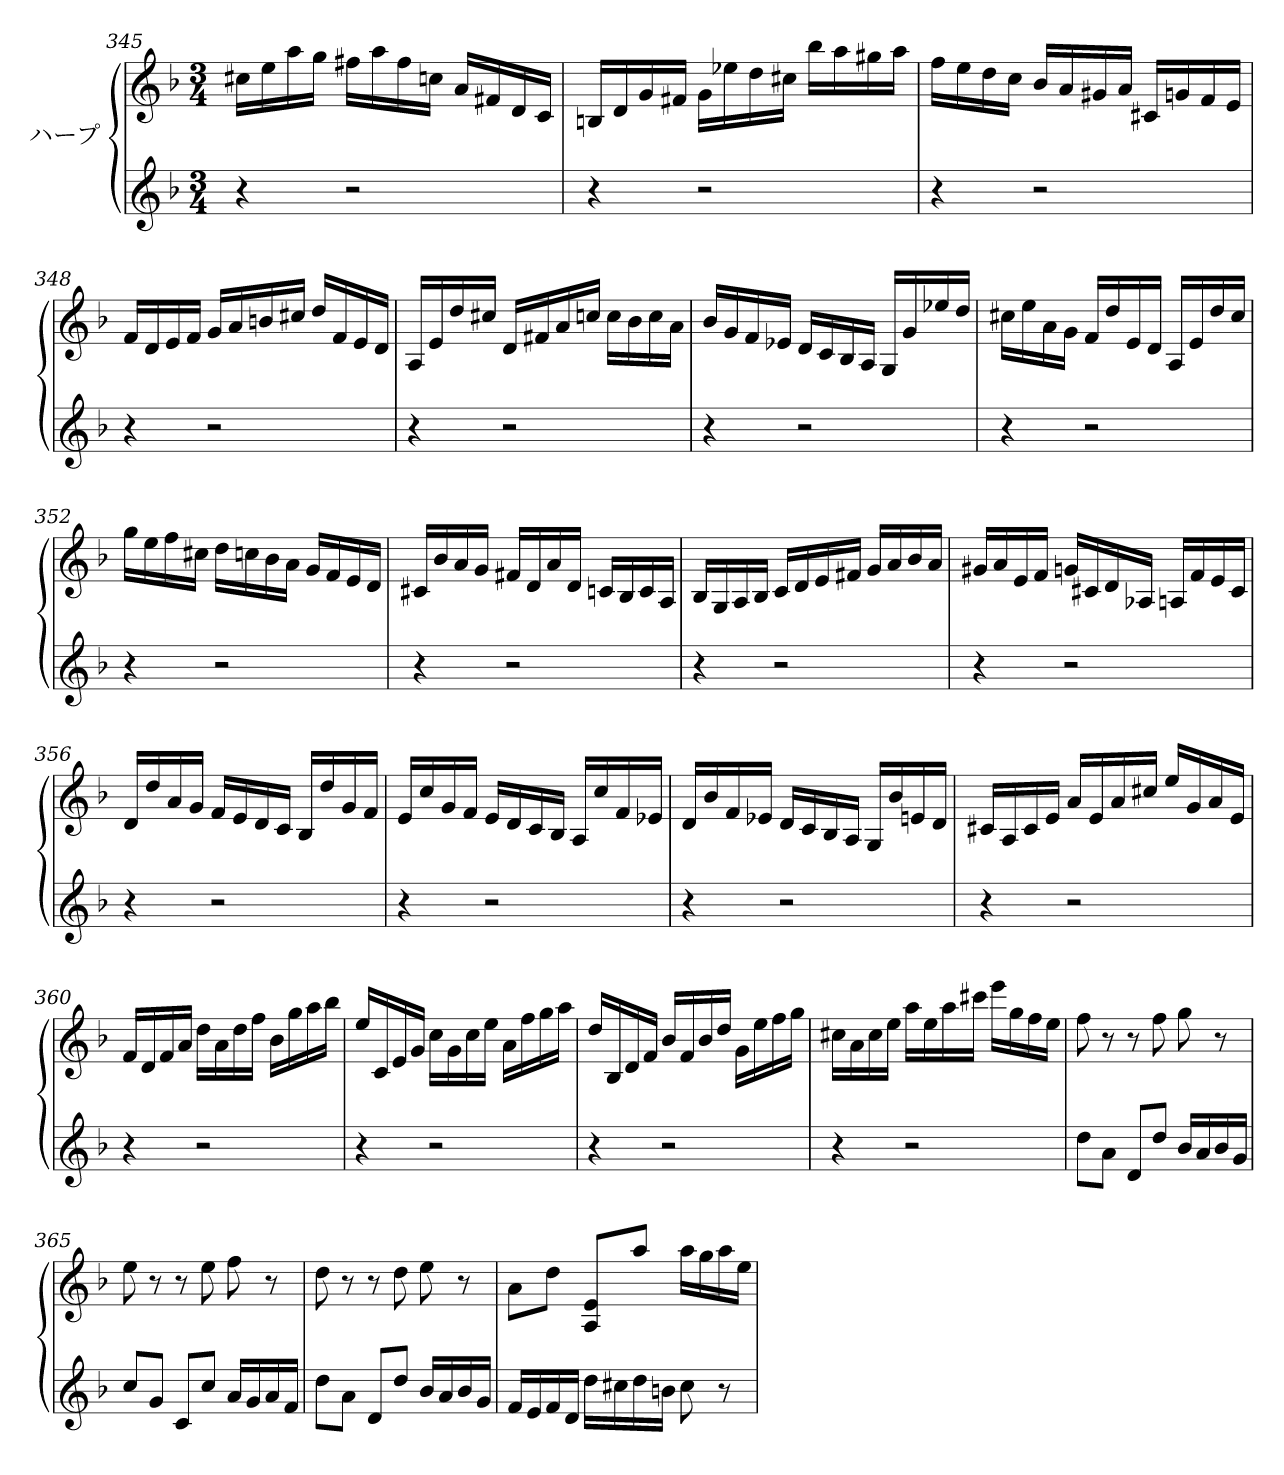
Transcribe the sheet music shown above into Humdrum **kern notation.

**kern	**kern
*part1	*part1
*staff2	*staff1
*I"ハープ	*
*clefG2	*clefG2
*k[b-]	*k[b-]
*M3/4	*M3/4
=345	=345
4r	16cc#X\LL
.	16ee\
.	16aa\
.	16gg\JJ
2r	16ff#X\LL
.	16aa\
.	16ff#\
.	16ccn\JJ
.	16a/LL
.	16f#X/
.	16d/
.	16c/JJ
!!LO:LB:g=z
=346	=346
4r	16Bn/LL
.	16d/
.	16g/
.	16f#X/JJ
2r	16g\LL
.	16ee-X\
.	16dd\
.	16cc#X\JJ
.	16bb-\LL
.	16aa\
.	16gg#X\
.	16aa\JJ
=347	=347
4r	16ff\LL
.	16ee\
.	16dd\
.	16cc\JJ
2r	16b-/LL
.	16a/
.	16g#X/
.	16a/JJ
.	16c#X/LL
.	16gn/
.	16f/
.	16e/JJ
=348	=348
4r	16f/LL
.	16d/
.	16e/
.	16f/JJ
2r	16g/LL
.	16a/
.	16bn/
.	16cc#X/JJ
.	16dd/LL
.	16f/
.	16e/
.	16d/JJ
!!LO:LB:g=z
=349	=349
4r	16A/LL
.	16e/
.	16dd/
.	16cc#X/JJ
2r	16d/LL
.	16f#X/
.	16a/
.	16ccn/JJ
.	16cc\LL
.	16b-\
.	16cc\
.	16a\JJ
=350	=350
4r	16b-/LL
.	16g/
.	16f/
.	16e-X/JJ
2r	16d/LL
.	16c/
.	16B-/
.	16A/JJ
.	16G/LL
.	16g/
.	16ee-X/
.	16dd/JJ
=351	=351
4r	16cc#X\LL
.	16ee\
.	16a\
.	16g\JJ
2r	16f/LL
.	16dd/
.	16e/
.	16d/JJ
.	16A/LL
.	16e/
.	16dd/
.	16cc#/JJ
!!LO:LB:g=z
=352	=352
4r	16gg\LL
.	16ee\
.	16ff\
.	16cc#X\JJ
2r	16dd\LL
.	16ccn\
.	16b-\
.	16a\JJ
.	16g/LL
.	16f/
.	16e/
.	16d/JJ
=353	=353
4r	16c#X/LL
.	16b-/
.	16a/
.	16g/JJ
2r	16f#X/LL
.	16d/
.	16a/
.	16d/JJ
.	16cn/LL
.	16B-/
.	16c/
.	16A/JJ
=354	=354
4r	16B-/LL
.	16G/
.	16A/
.	16B-/JJ
2r	16c/LL
.	16d/
.	16e/
.	16f#X/JJ
.	16g/LL
.	16a/
.	16b-/
.	16a/JJ
!!LO:LB:g=z
=355	=355
4r	16g#X/LL
.	16a/
.	16e/
.	16f/JJ
2r	16gn/LL
.	16c#X/
.	16d/
.	16A-X/JJ
.	16An/LL
.	16f/
.	16e/
.	16c#/JJ
=356	=356
4r	16d/LL
.	16dd/
.	16a/
.	16g/JJ
2r	16f/LL
.	16e/
.	16d/
.	16c/JJ
.	16B-/LL
.	16dd/
.	16g/
.	16f/JJ
=357	=357
4r	16e/LL
.	16cc/
.	16g/
.	16f/JJ
2r	16e/LL
.	16d/
.	16c/
.	16B-/JJ
.	16A/LL
.	16cc/
.	16f/
.	16e-X/JJ
!!LO:PB:g=z
=358	=358
4r	16d/LL
.	16b-/
.	16f/
.	16e-X/JJ
2r	16d/LL
.	16c/
.	16B-/
.	16A/JJ
.	16G/LL
.	16b-/
.	16en/
.	16d/JJ
=359	=359
4r	16c#X/LL
.	16A/
.	16c#/
.	16e/JJ
2r	16a/LL
.	16e/
.	16a/
.	16cc#X/JJ
.	16ee/LL
.	16g/
.	16a/
.	16e/JJ
=360	=360
4r	16f/LL
.	16d/
.	16f/
.	16a/JJ
2r	16dd\LL
.	16a\
.	16dd\
.	16ff\JJ
.	16b-\LL
.	16gg\
.	16aa\
.	16bb-\JJ
!!LO:LB:g=z
=361	=361
4r	16ee/LL
.	16c/
.	16e/
.	16g/JJ
2r	16cc\LL
.	16g\
.	16cc\
.	16ee\JJ
.	16a\LL
.	16ff\
.	16gg\
.	16aa\JJ
=362	=362
4r	16dd/LL
.	16B-/
.	16d/
.	16f/JJ
2r	16b-/LL
.	16f/
.	16b-/
.	16dd/JJ
.	16g\LL
.	16ee\
.	16ff\
.	16gg\JJ
=363	=363
4r	16cc#X\LL
.	16a\
.	16cc#\
.	16ee\JJ
2r	16aa\LL
.	16ee\
.	16aa\
.	16ccc#X\JJ
.	16eee\LL
.	16gg\
.	16ff\
.	16ee\JJ
=364	=364
8dd\L	8ff\
8a\J	8r
8d/L	8r
8dd/J	8ff\
16b-/LL	8gg\
16a/	.
16b-/	8r
16g/JJ	.
!!LO:LB:g=z
=365	=365
8cc/L	8ee\
8g/J	8r
8c/L	8r
8cc/J	8ee\
16a/LL	8ff\
16g/	.
16a/	8r
16f/JJ	.
=366	=366
8dd\L	8dd\
8a\J	8r
8d/L	8r
8dd/J	8dd\
16b-/LL	8ee\
16a/	.
16b-/	8r
16g/JJ	.
=367	=367
16f/LL	8a\L
16e/	.
16f/	8dd\J
16d/JJ	.
16dd\LL	8A/ 8e/L
16cc#X\	.
16dd\	8aa/J
16bn\JJ	.
8cc#\	16aa\LL
.	16gg\
8r	16aa\
.	16ee\JJ
=	=
*-	*-
